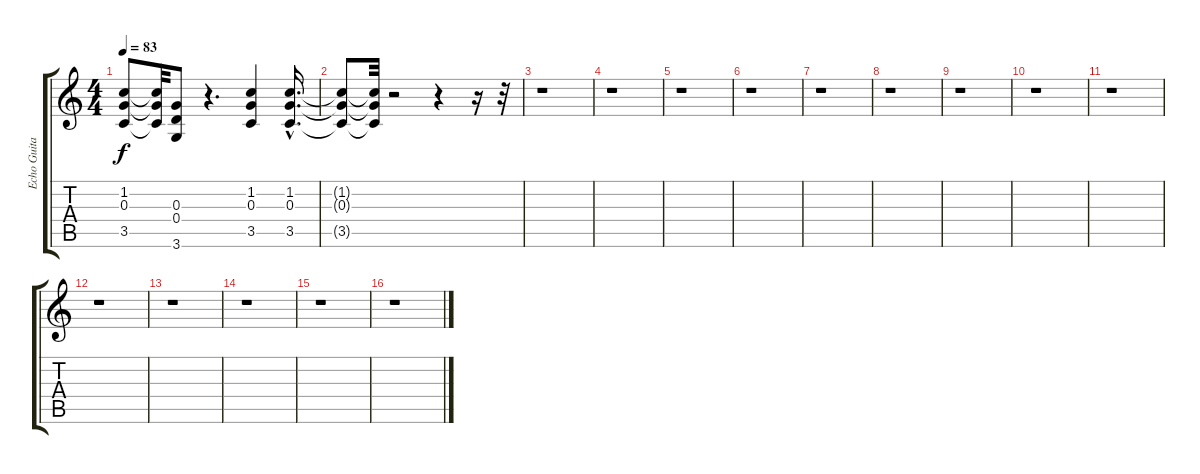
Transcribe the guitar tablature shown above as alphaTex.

\track ("Echo Guitar 3&4" "Echo Guita") {instrument distortionguitar}
\staff {score tabs}
\tuning (E4 B3 G3 D3 A2 E2) {hide}
\ts (4 4)
\tempo 83
\clef g2
\ks c
(1.2{t} 0.3{t} 3.5{t}).8{dy f} (1.2{t} 0.3{t} 3.5{t}).32 (0.3 0.4 3.6).8 r.4{d} (1.2 0.3 3.5).4 (1.2{hac} 0.3{hac} 3.5{hac}).16{d} |
(1.2{t} 0.3{t} 3.5{t}).8 (1.2{t} 0.3{t} 3.5{t}).32 r.2 r.4 r.16 r.32 |
r.1 |
r.1 |
r.1 |
r.1 |
r.1 |
r.1 |
r.1 |
r.1 |
r.1 |
r.1 |
r.1 |
r.1 |
r.1 |
r.1
